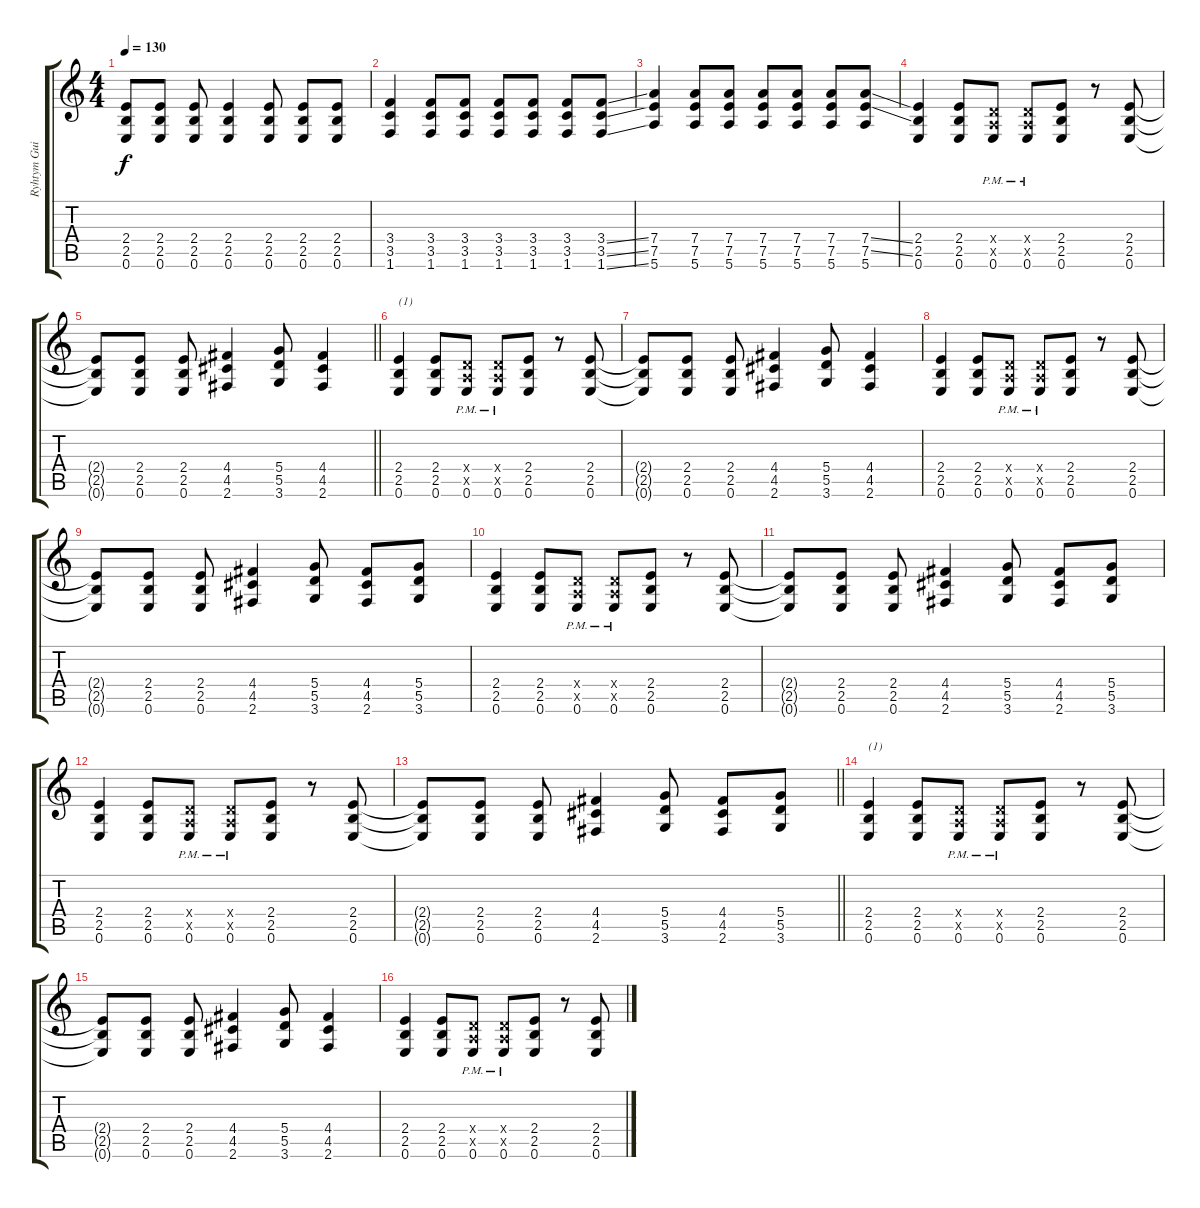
\track ("Ryhtym Guitar II" "Ryhtym Gui") {instrument overdrivenguitar}
\staff {score tabs}
\tuning (E4 B3 G3 D3 A2 E2) {hide}
\ts (4 4)
\tempo 130
\clef g2
\ks c
(2.4{t} 2.5{t} 0.6{t}).8{dy f} (2.4 2.5 0.6).8 (2.4 2.5 0.6).8 (2.4 2.5 0.6).4 (2.4 2.5 0.6).8 (2.4 2.5 0.6).8 (2.4 2.5 0.6).8 |
(3.4 3.5 1.6).4 (3.4 3.5 1.6).8 (3.4 3.5 1.6).8 (3.4 3.5 1.6).8 (3.4 3.5 1.6).8 (3.4 3.5 1.6).8 (3.4{ss} 3.5{ss} 1.6{ss}).8 |
(7.4 7.5 5.6).4 (7.4 7.5 5.6).8 (7.4 7.5 5.6).8 (7.4 7.5 5.6).8 (7.4 7.5 5.6).8 (7.4 7.5 5.6).8 (7.4{ss} 7.5{ss} 5.6).8 |
(2.4 2.5 0.6).4 (2.4 2.5 0.6).8 (0.4{x} 0.5{x} 0.6{pm}).8 (0.4{x} 0.5{x} 0.6{pm}).8 (2.4 2.5 0.6).8 r.8 (2.4 2.5 0.6).8 |
\barLineRight lightlight
(2.4{t} 2.5{t} 0.6{t}).8 (2.4 2.5 0.6).8 (2.4 2.5 0.6).8 (4.4 4.5 2.6).4 (5.4 5.5 3.6).8 (4.4 4.5 2.6).4 |
(2.4 2.5 0.6).4{txt "(1)"} (2.4 2.5 0.6).8 (0.4{x} 0.5{x} 0.6{pm}).8 (0.4{x} 0.5{x} 0.6{pm}).8 (2.4 2.5 0.6).8 r.8 (2.4 2.5 0.6).8 |
(2.4{t} 2.5{t} 0.6{t}).8 (2.4 2.5 0.6).8 (2.4 2.5 0.6).8 (4.4 4.5 2.6).4 (5.4 5.5 3.6).8 (4.4 4.5 2.6).4 |
(2.4 2.5 0.6).4 (2.4 2.5 0.6).8 (0.4{x} 0.5{x} 0.6{pm}).8 (0.4{x} 0.5{x} 0.6{pm}).8 (2.4 2.5 0.6).8 r.8 (2.4 2.5 0.6).8 |
(2.4{t} 2.5{t} 0.6{t}).8 (2.4 2.5 0.6).8 (2.4 2.5 0.6).8 (4.4 4.5 2.6).4 (5.4 5.5 3.6).8 (4.4 4.5 2.6).8 (5.4 5.5 3.6).8 |
(2.4 2.5 0.6).4 (2.4 2.5 0.6).8 (0.4{x} 0.5{x} 0.6{pm}).8 (0.4{x} 0.5{x} 0.6{pm}).8 (2.4 2.5 0.6).8 r.8 (2.4 2.5 0.6).8 |
(2.4{t} 2.5{t} 0.6{t}).8 (2.4 2.5 0.6).8 (2.4 2.5 0.6).8 (4.4 4.5 2.6).4 (5.4 5.5 3.6).8 (4.4 4.5 2.6).8 (5.4 5.5 3.6).8 |
(2.4 2.5 0.6).4 (2.4 2.5 0.6).8 (0.4{x} 0.5{x} 0.6{pm}).8 (0.4{x} 0.5{x} 0.6{pm}).8 (2.4 2.5 0.6).8 r.8 (2.4 2.5 0.6).8 |
\barLineRight lightlight
(2.4{t} 2.5{t} 0.6{t}).8 (2.4 2.5 0.6).8 (2.4 2.5 0.6).8 (4.4 4.5 2.6).4 (5.4 5.5 3.6).8 (4.4 4.5 2.6).8 (5.4 5.5 3.6).8 |
(2.4 2.5 0.6).4{txt "(1)"} (2.4 2.5 0.6).8 (0.4{x} 0.5{x} 0.6{pm}).8 (0.4{x} 0.5{x} 0.6{pm}).8 (2.4 2.5 0.6).8 r.8 (2.4 2.5 0.6).8 |
(2.4{t} 2.5{t} 0.6{t}).8 (2.4 2.5 0.6).8 (2.4 2.5 0.6).8 (4.4 4.5 2.6).4 (5.4 5.5 3.6).8 (4.4 4.5 2.6).4 |
(2.4 2.5 0.6).4 (2.4 2.5 0.6).8 (0.4{x} 0.5{x} 0.6{pm}).8 (0.4{x} 0.5{x} 0.6{pm}).8 (2.4 2.5 0.6).8 r.8 (2.4 2.5 0.6).8
